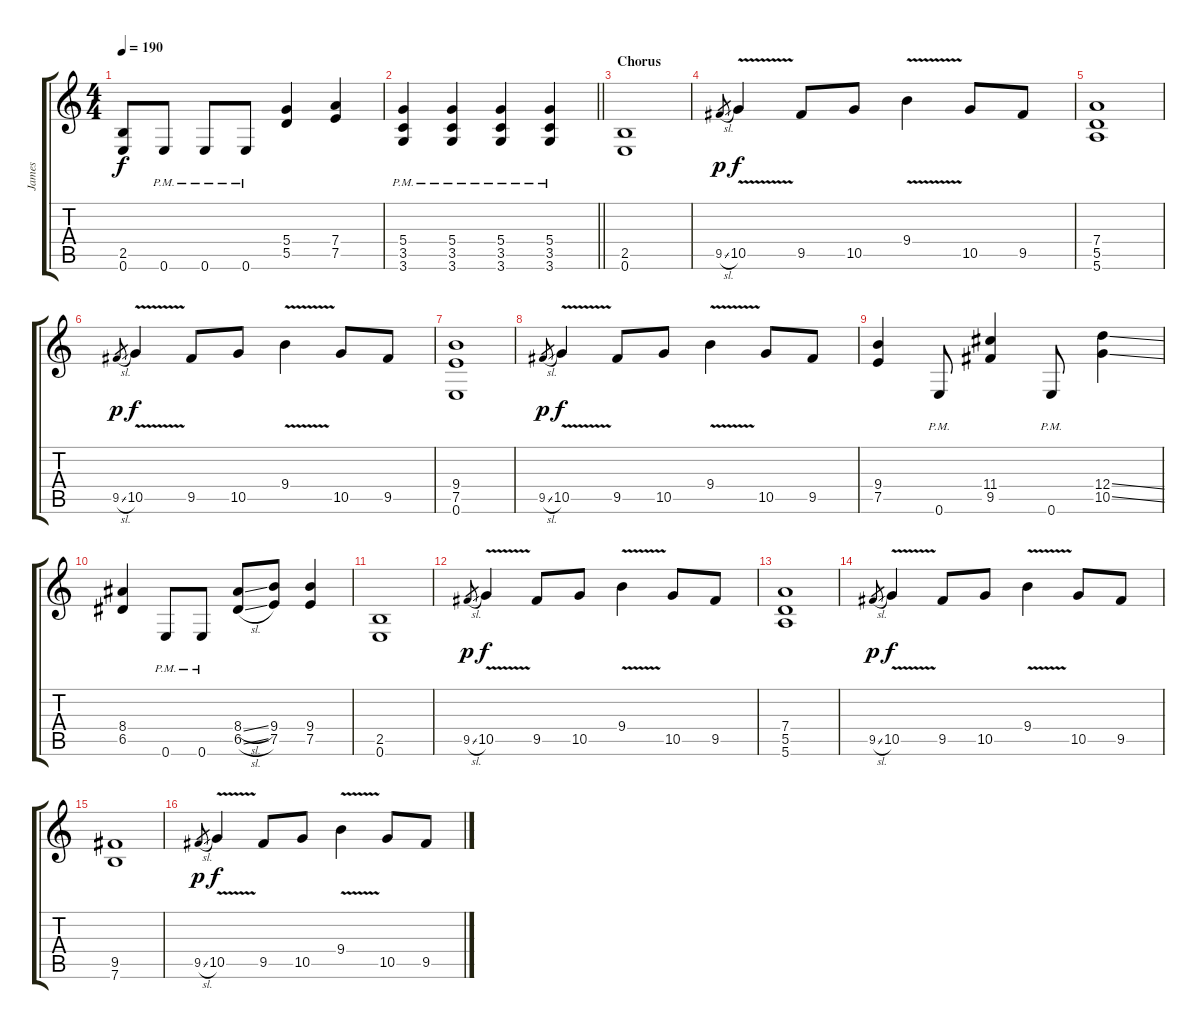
\track ("James" "James") {instrument distortionguitar}
\staff {score tabs}
\tuning (E4 B3 G3 D3 A2 E2) {hide}
\ts (4 4)
\tempo 190
\clef g2
\ks c
(2.5 0.6).8{dy f} 0.6{pm}.8 0.6{pm}.8 0.6{pm}.8 (5.4 5.5).4 (7.4 7.5).4 |
\barLineRight lightlight
(5.4{pm} 3.5{pm} 3.6{pm}).4 (5.4{pm} 3.5{pm} 3.6{pm}).4 (5.4{pm} 3.5{pm} 3.6{pm}).4 (5.4{pm} 3.5{pm} 3.6{pm}).4 |
\section ("" "Chorus")
(2.5 0.6).1 |
9.5{sl}.8{gr dy p} 10.5{v}.4{dy f} 9.5.8 10.5.8 9.4{v}.4 10.5.8 9.5.8 |
(7.4 5.5 5.6).1 |
9.5{sl}.8{gr dy p} 10.5{v}.4{dy f} 9.5.8 10.5.8 9.4{v}.4 10.5.8 9.5.8 |
(9.4 7.5 0.6).1 |
9.5{sl}.8{gr dy p} 10.5{v}.4{dy f} 9.5.8 10.5.8 9.4{v}.4 10.5.8 9.5.8 |
(9.4 7.5).4 0.6{pm}.8 (11.4 9.5).4 0.6{pm}.8 (12.4{ss} 10.5{ss}).4 |
(8.4 6.5).4 0.6{pm}.8 0.6{pm}.8 (8.4{sl} 6.5{sl}).8 (9.4 7.5).8 (9.4 7.5).4 |
(2.5 0.6).1 |
9.5{sl}.8{gr dy p} 10.5{v}.4{dy f} 9.5.8 10.5.8 9.4{v}.4 10.5.8 9.5.8 |
(7.4 5.5 5.6).1 |
9.5{sl}.8{gr dy p} 10.5{v}.4{dy f} 9.5.8 10.5.8 9.4{v}.4 10.5.8 9.5.8 |
(9.5 7.6).1 |
9.5{sl}.8{gr dy p} 10.5{v}.4{dy f} 9.5.8 10.5.8 9.4{v}.4 10.5.8 9.5.8
